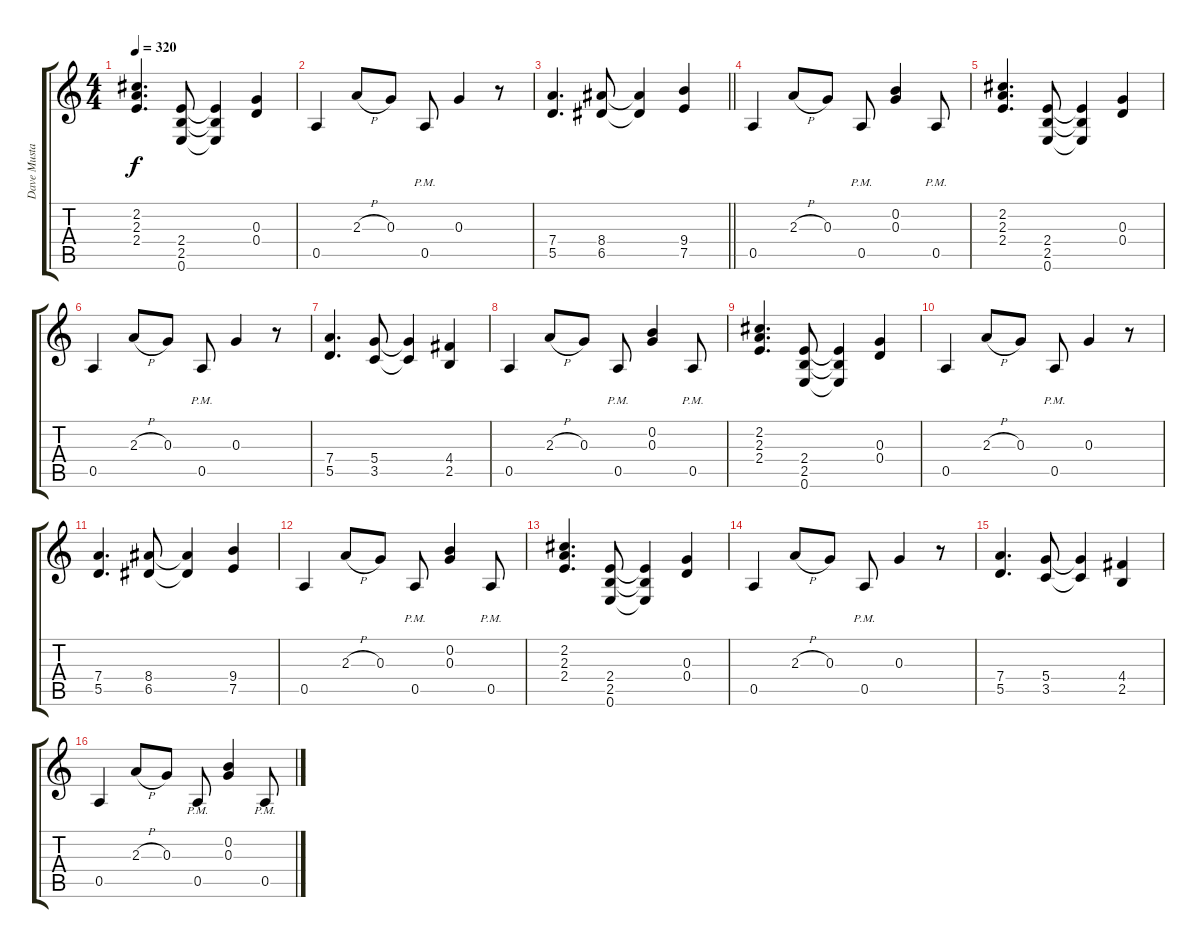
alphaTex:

\track ("Dave Mustaine" "Dave Musta") {instrument distortionguitar}
\staff {score tabs}
\tuning (E4 B3 G3 D3 A2 E2) {hide}
\ts (4 4)
\tempo 320
\clef g2
\ks c
(2.2 2.3 2.4).4{d dy f} (2.4 2.5 0.6).8 (2.4{t} 2.5{t} 0.6{t}).4 (0.3 0.4).4 |
0.5.4 2.3{h}.8 0.3.8 0.5{pm}.8 0.3.4 r.8 |
\barLineRight lightlight
(7.4 5.5).4{d} (8.4 6.5).8 (8.4{t} 6.5{t}).4 (9.4 7.5).4 |
0.5.4 2.3{h}.8 0.3.8 0.5{pm}.8 (0.2 0.3).4 0.5{pm}.8 |
(2.2 2.3 2.4).4{d} (2.4 2.5 0.6).8 (2.4{t} 2.5{t} 0.6{t}).4 (0.3 0.4).4 |
0.5.4 2.3{h}.8 0.3.8 0.5{pm}.8 0.3.4 r.8 |
(7.4 5.5).4{d} (5.4 3.5).8 (5.4{t} 3.5{t}).4 (4.4 2.5).4 |
0.5.4 2.3{h}.8 0.3.8 0.5{pm}.8 (0.2 0.3).4 0.5{pm}.8 |
(2.2 2.3 2.4).4{d} (2.4 2.5 0.6).8 (2.4{t} 2.5{t} 0.6{t}).4 (0.3 0.4).4 |
0.5.4 2.3{h}.8 0.3.8 0.5{pm}.8 0.3.4 r.8 |
(7.4 5.5).4{d} (8.4 6.5).8 (8.4{t} 6.5{t}).4 (9.4 7.5).4 |
0.5.4 2.3{h}.8 0.3.8 0.5{pm}.8 (0.2 0.3).4 0.5{pm}.8 |
(2.2 2.3 2.4).4{d} (2.4 2.5 0.6).8 (2.4{t} 2.5{t} 0.6{t}).4 (0.3 0.4).4 |
0.5.4 2.3{h}.8 0.3.8 0.5{pm}.8 0.3.4 r.8 |
(7.4 5.5).4{d} (5.4 3.5).8 (5.4{t} 3.5{t}).4 (4.4 2.5).4 |
0.5.4 2.3{h}.8 0.3.8 0.5{pm}.8 (0.2 0.3).4 0.5{pm}.8
